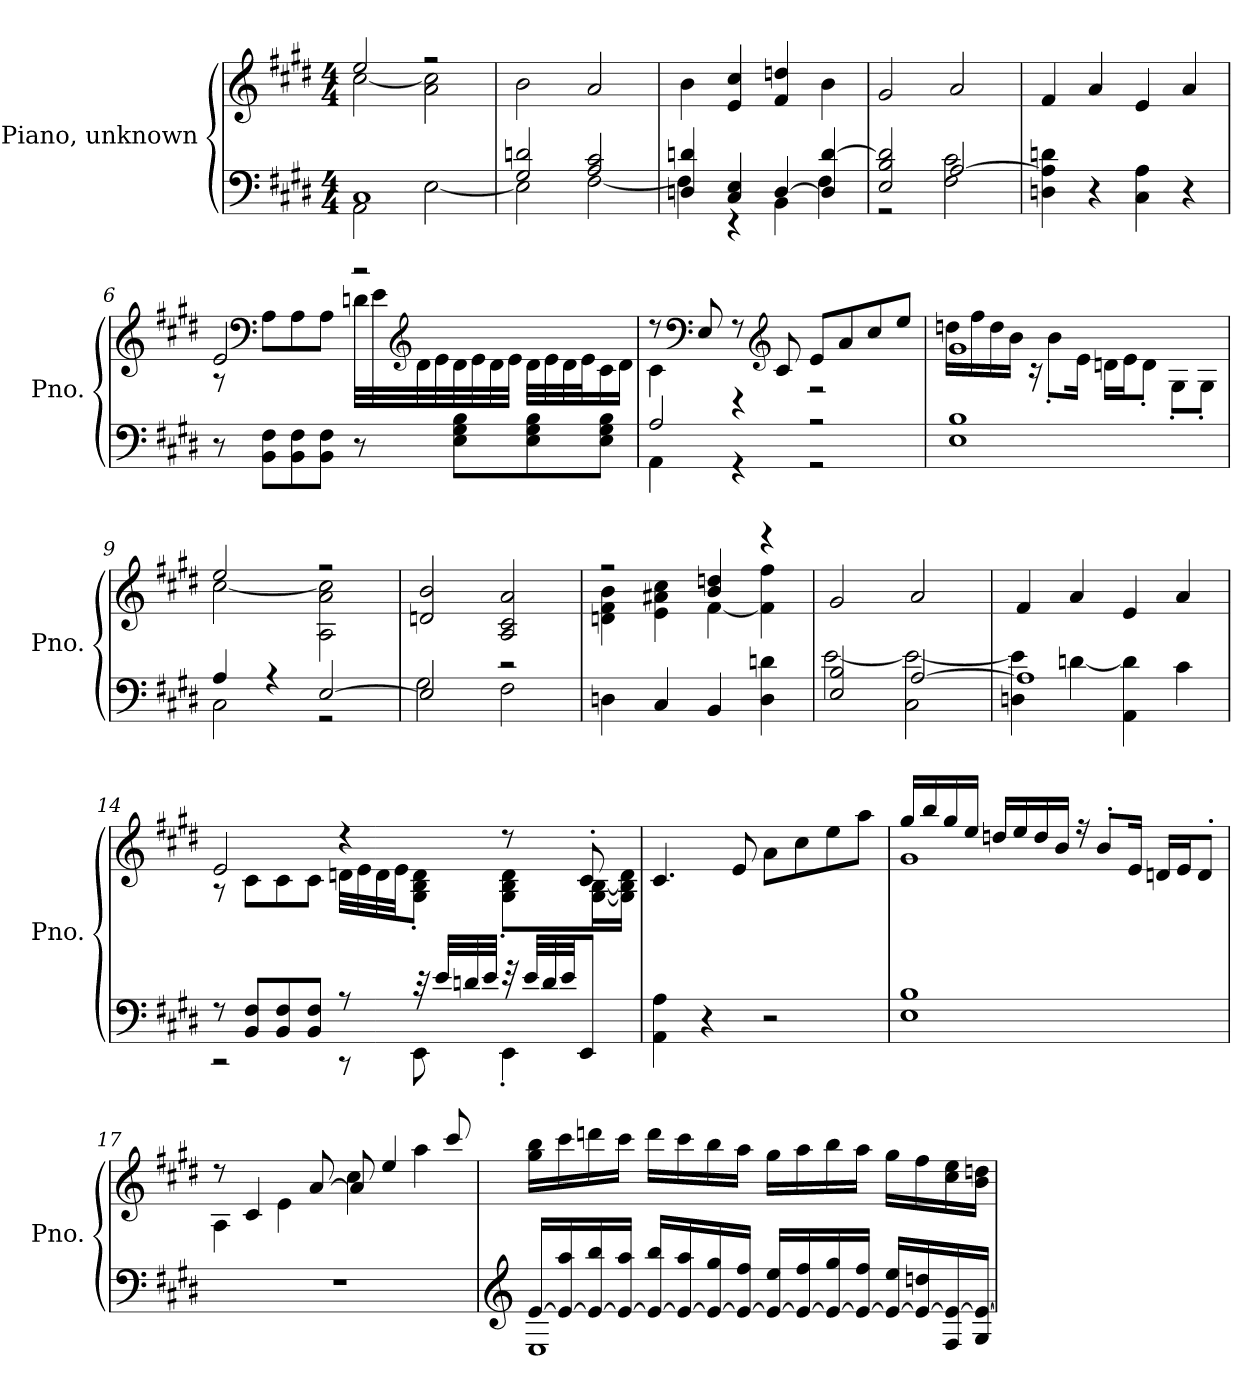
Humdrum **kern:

**kern	**kern
*part1	*part1
*staff2	*staff1
*I"Piano, unknown	*
*I'Pno.	*
*clefF4	*clefG2
*k[f#c#g#d#]	*k[f#c#g#d#]
*M4/4	*M4/4
*MM120	*MM120
=1	=1
*^	*^
1C#	2AA\	2ee/	[2cc#\
.	[2E\	2r	2a\ 2cc#\]
*	*	*v	*v
=2	=2	=2
2G#/ 2dn/	2E\]	2b\
2A/ 2c#/	[2F#\	2a/
=3	=3	=3
4Dn/ 4dn/	4F#\]	4b\
4C#/ 4E/	4r	4e/ 4cc#/
[4D/	4BB\	4f#/ 4ddn/
4D/] [4d/	4F#\	4b\
=4	=4	=4
2E/ 2B/ 2d/]	2r	2g#/
[2A/	2F#\ 2c#\	2a/
*v	*v	*
=5	=5
4Dn\ 4A\] 4dn\	4f#/
4r	4a/
4C#\ 4A\	4e/
4r	4a/
!!LO:LB:g=z
=6	=6
*	*^
8r	2e/	8r
*	*clefF4	*
8BB\ 8F#\L	.	8A\L
8BB\ 8F#\	.	8A\
8BB\ 8F#\J	.	8A\J
8r	2r	32dn\LLL
.	.	32e\
*	*clefG2	*
.	.	32d\
.	.	32e\
8E\ 8G#\ 8B\L	.	32d\
.	.	32e\
.	.	32d\
.	.	32e\JJJ
8E\ 8G#\ 8B\	.	32d\LLL
.	.	32e\
.	.	32d\
.	.	32e\J
8E\ 8G#\ 8B\J	.	16c#\
.	.	16d\JJ
=7	=7	=7
*^	*	*
2A/	4AA\	8r	4c#\
*	*	*clefF4	*
.	.	8E/	.
.	4r	8r	4r
*	*	*clefG2	*
.	.	8c#/	.
2r	2r	8e/L	2r
.	.	8a/	.
.	.	8cc#/	.
.	.	8ee/J	.
*v	*v	*	*
!!LO:LB:g=z	!!
=8	=8	=8
1E 1B	1g#	16ddn\LL
.	.	16ff#\
.	.	16dd\
.	.	16b\JJ
.	.	16r
.	.	8b'\L
.	.	16e\Jk
.	.	16dn\LL
.	.	16e\J
.	.	8d'\J
.	.	8G#'\L
.	.	8G#'\J
=9	=9	=9
*^	*	*
4A/	2C#\	2ee/	[2cc#\
4r	.	.	.
[2E/	2r	2r	2A\ 2a\ 2cc#\]
*	*	*v	*v
=10	=10	=10
2E/]	2G#\	2dn/ 2b/
2r	2F#\	2A/ 2c#/ 2a/
*v	*v	*
=11	=11
*	*^
4Dn\	2r	4dn\ 4f#\ 4b\
4C#/	.	4e\ 4a#X\ 4cc#\
4BB/	4b/ 4ddn/	[4f#\
4D\ 4dn\	4r	4f#\] 4ff#\
*	*v	*v
=12	=12
*^	*
2E/ 2B/	[2e\	2g#/
[2A/	2C#\ 2e\_	2a/
=13	=13	=13
1A]	4Dn\ 4e\]	4f#/
.	[4dn\	4a/
.	4AA\ 4d\]	4e/
.	4c#\	4a/
!!LO:LB:g=z
=14	=14	=14
*	*	*^
8r	2r	2e/	8r
8BB/ 8F#/L	.	.	8c#\L
8BB/ 8F#/	.	.	8c#\
8BB/ 8F#/J	.	.	8c#\J
8r	8r	4r	32dn\LLL
.	.	.	32e\
.	.	.	32d\
.	.	.	32e\JJ
32r	8EE\	.	8G#\' 8B\' 8d\'J
32e/LLL	.	.	.
32dn/	.	.	.
32e/JJJ	.	.	.
32r	4EE'\	8r	8G#\' 8B\' 8d\'L
32e/LLL	.	.	.
32d/	.	.	.
32e/JJ	.	.	.
8EE/J	.	8c#'/	[16G#\ [16B\L
.	.	.	16G#\] 16B\] 16d\JJ
*v	*v	*	*
*	*v	*v
=15	=15
4AA\ 4A\	4.c#/
4r	.
.	8e/
2r	8a\L
.	8cc#\
.	8ee\
.	8aa\J
!!LO:LB:g=z
=16	=16
*	*^
1E 1B	16gg#/LL	1g#
.	16bb/	.
.	16gg#/	.
.	16ee/JJ	.
.	16ddn/LL	.
.	16ee/	.
.	16dd/	.
.	16b/JJ	.
.	16r	.
.	8b'/L	.
.	16e/Jk	.
.	16dn/LL	.
.	16e/J	.
.	8d'/J	.
=17	=17	=17
1r	8r	4A\
.	4c#/	.
.	.	4e\
.	[8a/	.
.	8a/]	4cc#\
.	4ee/	.
.	.	4aa\
.	8ccc#/	.
*	*v	*v
!!LO:LB:g=z
=18	=18
*clefG2	*
*^	*
[16e/LL	1E	16gg#\ 16bb\LL
16e/_ 16aa/	.	16ccc#\
16e/_ 16bb/	.	16dddn\
16e/_ 16aa/JJ	.	16ccc#\JJ
16e/_ 16bb/LL	.	16ddd\LL
16e/_ 16aa/	.	16ccc#\
16e/_ 16gg#/	.	16bb\
16e/_ 16ff#/JJ	.	16aa\JJ
16e/_ 16ee/LL	.	16gg#\LL
16e/_ 16ff#/	.	16aa\
16e/_ 16gg#/	.	16bb\
16e/_ 16ff#/JJ	.	16aa\JJ
16e/_ 16ee/LL	.	16gg#\LL
16e/_ 16ddn/	.	16ff#\
16F#/ 16e/_	.	16cc#\ 16ee\
16G#/ 16e/_JJ	.	16b\ 16ddn\JJ
*v	*v	*
=	=
*-	*-
